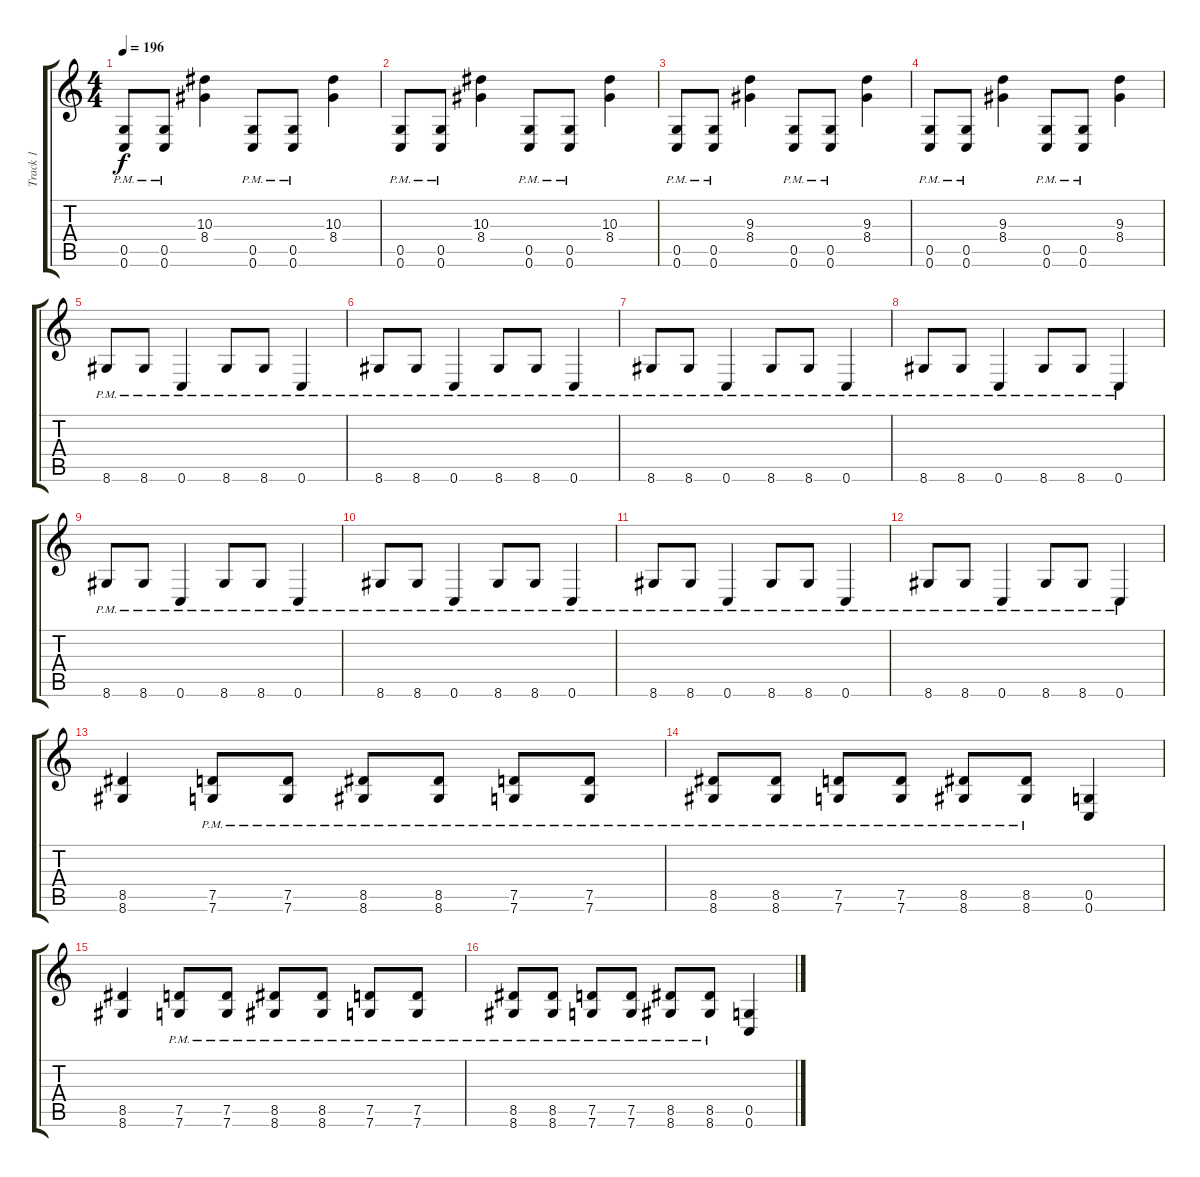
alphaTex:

\track ("Track 1" "Track 1") {instrument overdrivenguitar}
\staff {score tabs}
\tuning (D4 A3 F3 C3 G2 C2) {hide}
\ts (4 4)
\tempo 196
\clef g2
\ks c
(0.5{pm} 0.6{pm}).8{dy f} (0.5{pm} 0.6{pm}).8 (10.3 8.4).4 (0.5{pm} 0.6{pm}).8 (0.5{pm} 0.6{pm}).8 (10.3 8.4).4 |
(0.5{pm} 0.6{pm}).8 (0.5{pm} 0.6{pm}).8 (10.3 8.4).4 (0.5{pm} 0.6{pm}).8 (0.5{pm} 0.6{pm}).8 (10.3 8.4).4 |
(0.5{pm} 0.6{pm}).8 (0.5{pm} 0.6{pm}).8 (9.3 8.4).4 (0.5{pm} 0.6{pm}).8 (0.5{pm} 0.6{pm}).8 (9.3 8.4).4 |
(0.5{pm} 0.6{pm}).8 (0.5{pm} 0.6{pm}).8 (9.3 8.4).4 (0.5{pm} 0.6{pm}).8 (0.5{pm} 0.6{pm}).8 (9.3 8.4).4 |
8.6{pm}.8 8.6{pm}.8 0.6{pm}.4 8.6{pm}.8 8.6{pm}.8 0.6{pm}.4 |
8.6{pm}.8 8.6{pm}.8 0.6{pm}.4 8.6{pm}.8 8.6{pm}.8 0.6{pm}.4 |
8.6{pm}.8 8.6{pm}.8 0.6{pm}.4 8.6{pm}.8 8.6{pm}.8 0.6{pm}.4 |
8.6{pm}.8 8.6{pm}.8 0.6{pm}.4 8.6{pm}.8 8.6{pm}.8 0.6{pm}.4 |
8.6{pm}.8 8.6{pm}.8 0.6{pm}.4 8.6{pm}.8 8.6{pm}.8 0.6{pm}.4 |
8.6{pm}.8 8.6{pm}.8 0.6{pm}.4 8.6{pm}.8 8.6{pm}.8 0.6{pm}.4 |
8.6{pm}.8 8.6{pm}.8 0.6{pm}.4 8.6{pm}.8 8.6{pm}.8 0.6{pm}.4 |
8.6{pm}.8 8.6{pm}.8 0.6{pm}.4 8.6{pm}.8 8.6{pm}.8 0.6{pm}.4 |
(8.5 8.6).4 (7.5{pm} 7.6{pm}).8 (7.5{pm} 7.6{pm}).8 (8.5{pm} 8.6{pm}).8 (8.5{pm} 8.6{pm}).8 (7.5{pm} 7.6{pm}).8 (7.5{pm} 7.6{pm}).8 |
(8.5{pm} 8.6{pm}).8 (8.5{pm} 8.6{pm}).8 (7.5{pm} 7.6{pm}).8 (7.5{pm} 7.6{pm}).8 (8.5{pm} 8.6{pm}).8 (8.5{pm} 8.6{pm}).8 (0.5 0.6).4 |
(8.5 8.6).4 (7.5{pm} 7.6{pm}).8 (7.5{pm} 7.6{pm}).8 (8.5{pm} 8.6{pm}).8 (8.5{pm} 8.6{pm}).8 (7.5{pm} 7.6{pm}).8 (7.5{pm} 7.6{pm}).8 |
(8.5{pm} 8.6{pm}).8 (8.5{pm} 8.6{pm}).8 (7.5{pm} 7.6{pm}).8 (7.5{pm} 7.6{pm}).8 (8.5{pm} 8.6{pm}).8 (8.5{pm} 8.6{pm}).8 (0.5 0.6).4
